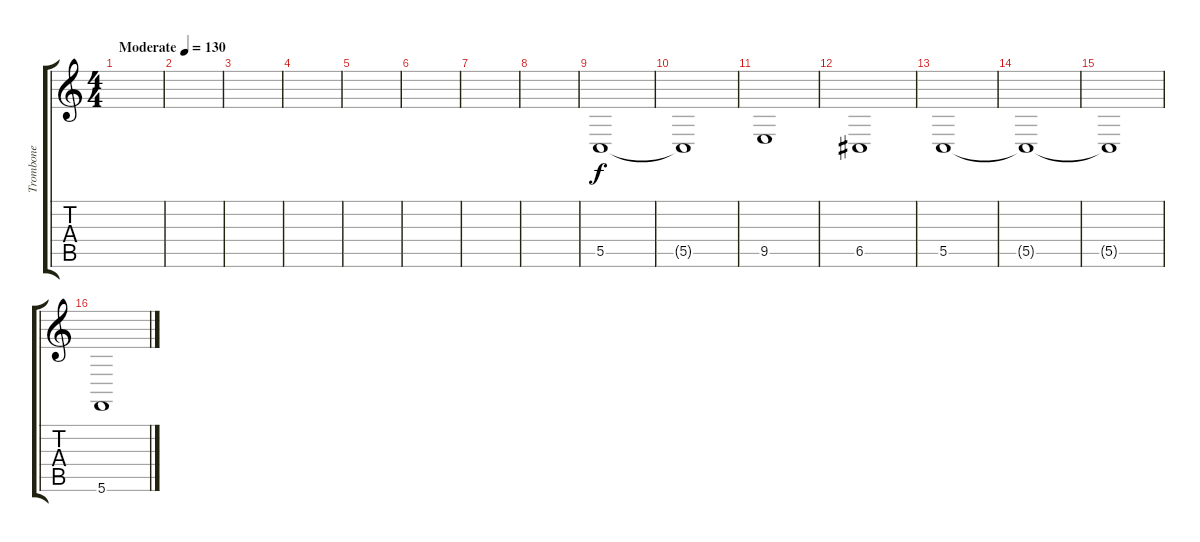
\track ("Trombone" "Trombone") {instrument trombone}
\staff {score tabs}
\tuning (D4 A3 F3 C3 G2 C2) {hide}
\ts (4 4)
\tempo (130 "Moderate")
\clef g2
\ks c
|
|
|
|
|
|
|
|
5.5.1 |
5.5{t}.1 |
9.5.1 |
6.5.1 |
5.5.1 |
5.5{t}.1 |
5.5{t}.1 |
5.6.1
